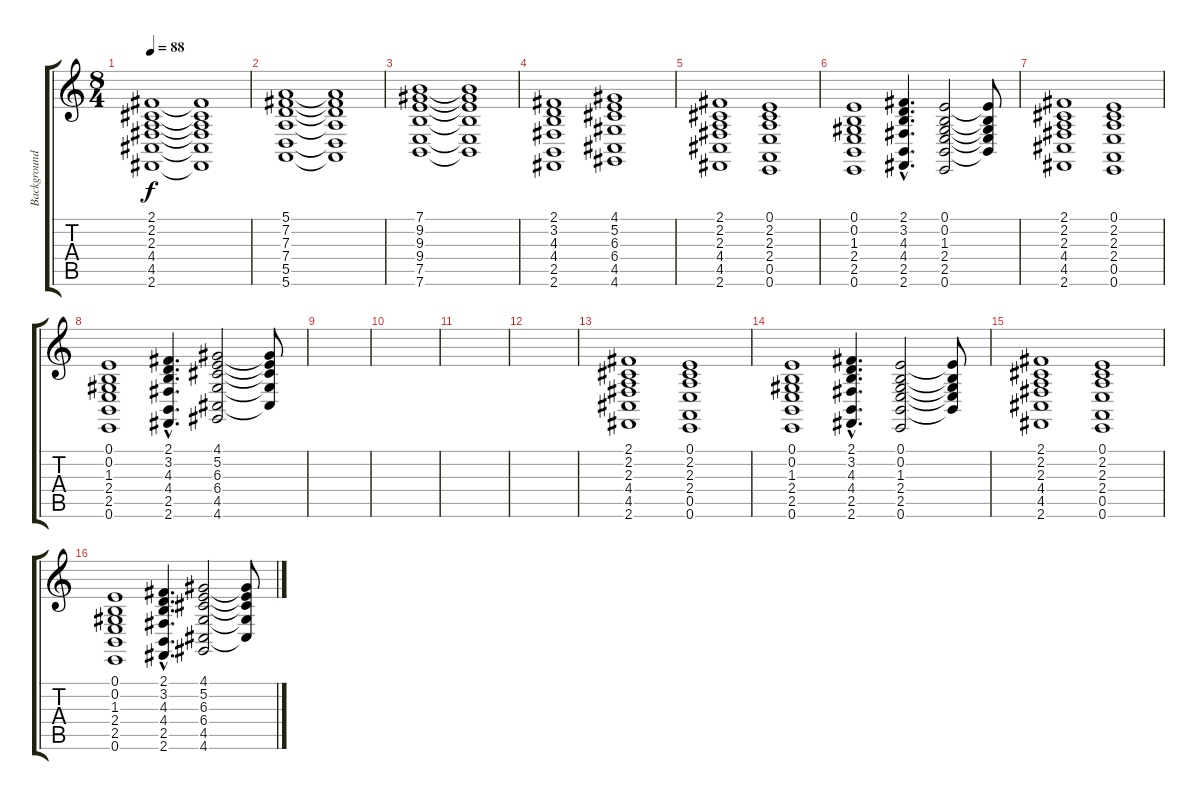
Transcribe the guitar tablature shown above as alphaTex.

\track ("Background" "Background") {instrument stringensemble1}
\staff {score tabs}
\tuning (E4 B3 G3 D3 A2 E2) {hide}
\ts (8 4)
\tempo 88
\clef g2
\ks c
(2.1 2.2 2.3 4.4 4.5 2.6).1{dy f instrument stringensemble1} (2.1{t} 2.2{t} 2.3{t} 4.4{t} 4.5{t} 2.6{t}).1 |
(5.1 7.2 7.3 7.4 5.5 5.6).1 (5.1{t} 7.2{t} 7.3{t} 7.4{t} 5.5{t} 5.6{t}).1 |
(7.1 9.2 9.3 9.4 7.5 7.6).1 (7.1{t} 9.2{t} 9.3{t} 9.4{t} 7.5{t} 7.6{t}).1 |
(2.1 3.2 4.3 4.4 2.5 2.6).1 (4.1 5.2 6.3 6.4 4.5 4.6).1 |
(2.1 2.2 2.3 4.4 4.5 2.6).1 (0.1 2.2 2.3 2.4 0.5 0.6).1 |
(0.1 0.2 1.3 2.4 2.5 0.6).1 (2.1{hac} 3.2{hac} 4.3{hac} 4.4{hac} 2.5{hac} 2.6{hac}).4{d} (0.1 0.2 1.3 2.4 2.5 0.6).2 (0.1{t} 0.2{t} 1.3{t} 2.4{t} 2.5{t}).8 |
(2.1 2.2 2.3 4.4 4.5 2.6).1 (0.1 2.2 2.3 2.4 0.5 0.6).1 |
(0.1 0.2 1.3 2.4 2.5 0.6).1 (2.1{hac} 3.2{hac} 4.3{hac} 4.4{hac} 2.5{hac} 2.6{hac}).4{d} (4.1 5.2 6.3 6.4 4.5 4.6).2 (4.1{t} 5.2{t} 6.3{t} 6.4{t} 4.5{t}).8 |
|
|
|
|
(2.1 2.2 2.3 4.4 4.5 2.6).1 (0.1 2.2 2.3 2.4 0.5 0.6).1 |
(0.1 0.2 1.3 2.4 2.5 0.6).1 (2.1{hac} 3.2{hac} 4.3{hac} 4.4{hac} 2.5{hac} 2.6{hac}).4{d} (0.1 0.2 1.3 2.4 2.5 0.6).2 (0.1{t} 0.2{t} 1.3{t} 2.4{t} 2.5{t}).8 |
(2.1 2.2 2.3 4.4 4.5 2.6).1 (0.1 2.2 2.3 2.4 0.5 0.6).1 |
(0.1 0.2 1.3 2.4 2.5 0.6).1 (2.1{hac} 3.2{hac} 4.3{hac} 4.4{hac} 2.5{hac} 2.6{hac}).4{d} (4.1 5.2 6.3 6.4 4.5 4.6).2 (4.1{t} 5.2{t} 6.3{t} 6.4{t} 4.5{t}).8
